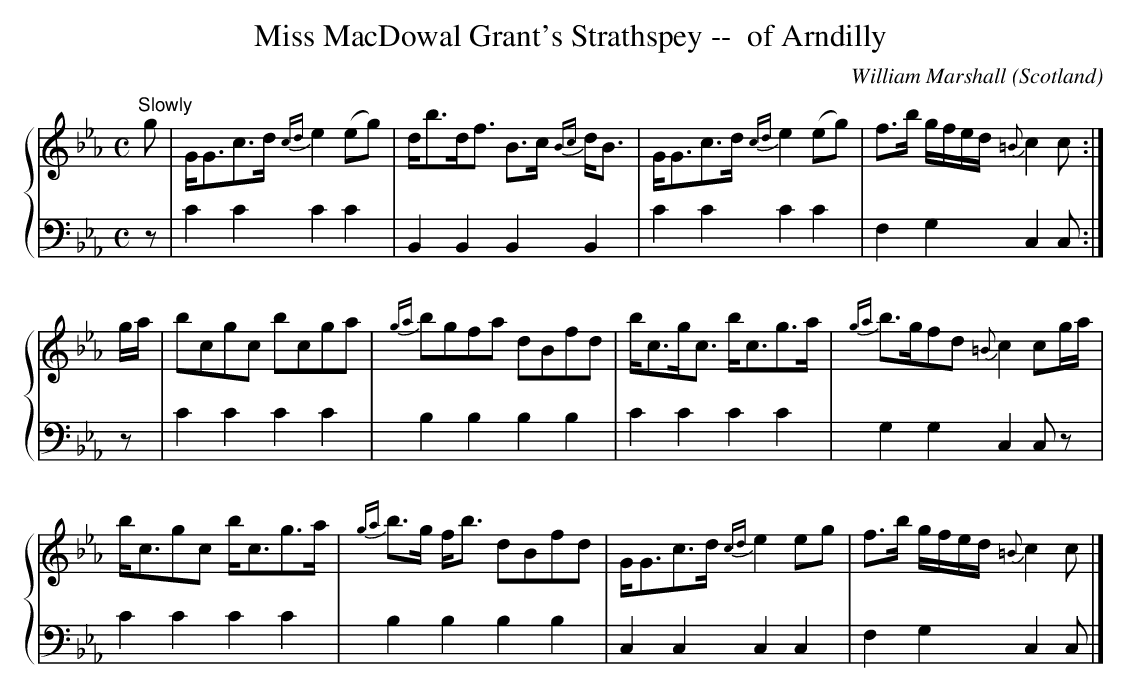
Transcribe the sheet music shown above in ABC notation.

X:1
T:Miss MacDowal Grant's Strathspey --  of Arndilly
C:William Marshall
L:1/8
M:C
O:Scotland
K:C minor
%%staves {1 2}
V:1
"^Slowly"
g | \
G<Gc>d {cd}e2 (eg) | d<bd<f B>c {Bc}d<B | \
G<Gc>d {cd}e2 (eg) | f>b g/f/e/d/ {=B}c2 c :|
g/a/ | \
bcgc bcga | {ga}bgfa dBfd | \
b<cg<c b<cg>a | {ga}b>gfd {=B}c2 cg/a/ |
b<cgc b<cg>a | {ga}b>g f<b dBfd | \
G<Gc>d {cd}e2 eg | f>b g/f/e/d/ {=B}c2 c |]
V:2 clef=bass octave=-2
L:1/4
z/ | c'c'c'c' | BBBB | c'c'c'c' | fgcc/ :| \
z/ | c'c'c'c' | bbbb | c'c'c'c' | ggcc/z/ | c'c'c'c' | bbbb | cccc | fgcc/ |]
